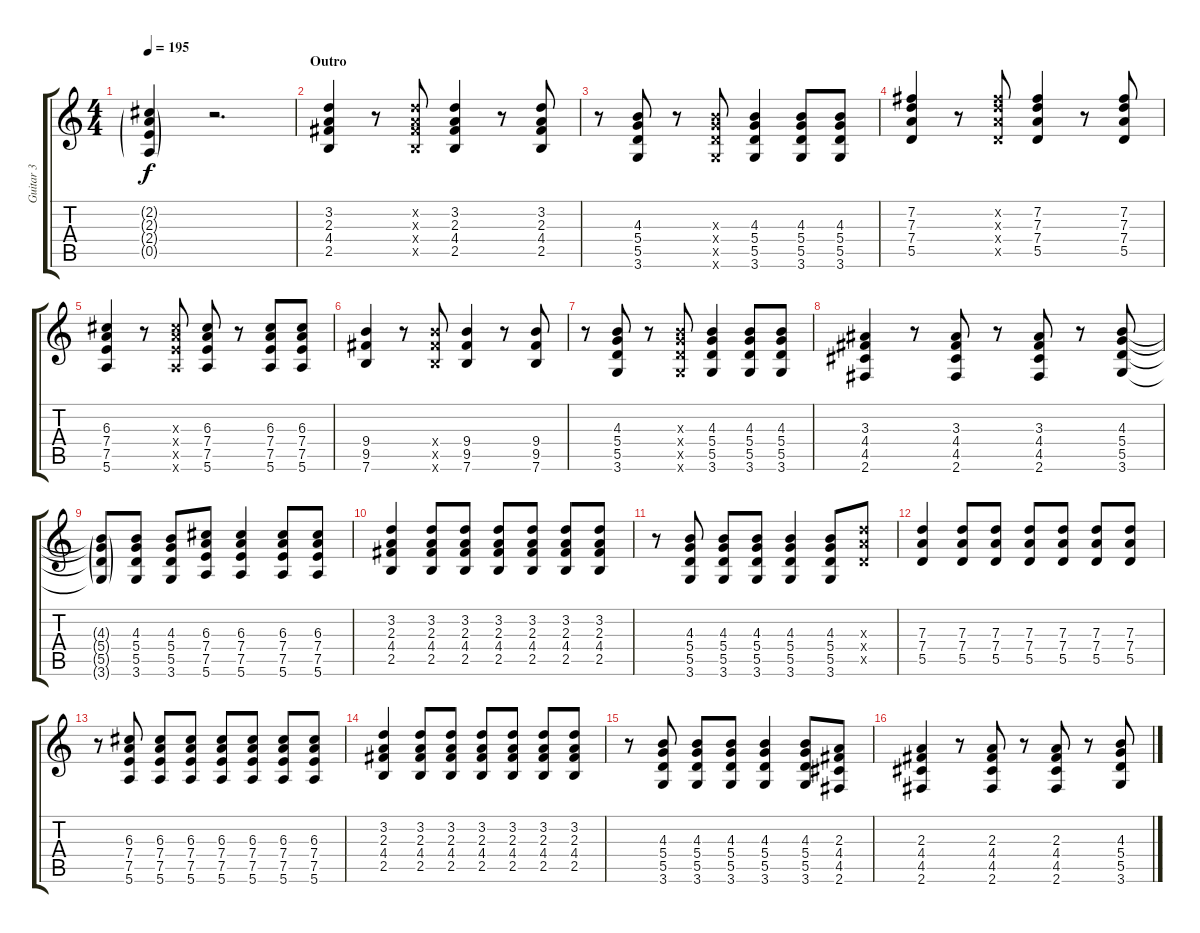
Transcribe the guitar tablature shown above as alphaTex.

\track ("Guitar 3" "Guitar 3") {instrument electricguitarclean}
\staff {score tabs}
\tuning (E4 B3 G3 D3 A2 E2) {hide}
\ts (4 4)
\tempo 195
\clef g2
\ks c
(2.2{g t} 2.3{g t} 2.4{g t} 0.5{g t}).4{dy f} r.2{d} |
\section ("" "Outro")
(3.2 2.3 4.4 2.5).4 r.8 (3.2{x} 2.3{x} 4.4{x} 2.5{x}).8 (3.2 2.3 4.4 2.5).4 r.8 (3.2 2.3 4.4 2.5).8 |
r.8 (4.3 5.4 5.5 3.6).8 r.8 (4.3{x} 5.4{x} 5.5{x} 3.6{x}).8 (4.3 5.4 5.5 3.6).4 (4.3 5.4 5.5 3.6).8 (4.3 5.4 5.5 3.6).8 |
(7.2 7.3 7.4 5.5).4 r.8 (7.2{x} 7.3{x} 7.4{x} 5.5{x}).8 (7.2 7.3 7.4 5.5).4 r.8 (7.2 7.3 7.4 5.5).8 |
(6.3 7.4 7.5 5.6).4 r.8 (6.3{x} 7.4{x} 7.5{x} 5.6{x}).8 (6.3 7.4 7.5 5.6).8 r.8 (6.3 7.4 7.5 5.6).8 (6.3 7.4 7.5 5.6).8 |
(9.4 9.5 7.6).4 r.8 (9.4{x} 9.5{x} 7.6{x}).8 (9.4 9.5 7.6).4 r.8 (9.4 9.5 7.6).8 |
r.8 (4.3 5.4 5.5 3.6).8 r.8 (4.3{x} 5.4{x} 5.5{x} 3.6{x}).8 (4.3 5.4 5.5 3.6).4 (4.3 5.4 5.5 3.6).8 (4.3 5.4 5.5 3.6).8 |
(3.3 4.4 4.5 2.6).4 r.8 (3.3 4.4 4.5 2.6).8 r.8 (3.3 4.4 4.5 2.6).8 r.8 (4.3 5.4 5.5 3.6).8 |
(4.3{g t} 5.4{g t} 5.5{g t} 3.6{g t}).8 (4.3 5.4 5.5 3.6).8 (4.3 5.4 5.5 3.6).8 (6.3 7.4 7.5 5.6).8 (6.3 7.4 7.5 5.6).4 (6.3 7.4 7.5 5.6).8 (6.3 7.4 7.5 5.6).8 |
(3.2 2.3 4.4 2.5).4 (3.2 2.3 4.4 2.5).8 (3.2 2.3 4.4 2.5).8 (3.2 2.3 4.4 2.5).8 (3.2 2.3 4.4 2.5).8 (3.2 2.3 4.4 2.5).8 (3.2 2.3 4.4 2.5).8 |
r.8 (4.3 5.4 5.5 3.6).8 (4.3 5.4 5.5 3.6).8 (4.3 5.4 5.5 3.6).8 (4.3 5.4 5.5 3.6).4 (4.3 5.4 5.5 3.6).8 (7.3{x} 7.4{x} 5.5{x}).8 |
(7.3 7.4 5.5).4 (7.3 7.4 5.5).8 (7.3 7.4 5.5).8 (7.3 7.4 5.5).8 (7.3 7.4 5.5).8 (7.3 7.4 5.5).8 (7.3 7.4 5.5).8 |
r.8 (6.3 7.4 7.5 5.6).8 (6.3 7.4 7.5 5.6).8 (6.3 7.4 7.5 5.6).8 (6.3 7.4 7.5 5.6).8 (6.3 7.4 7.5 5.6).8 (6.3 7.4 7.5 5.6).8 (6.3 7.4 7.5 5.6).8 |
(3.2 2.3 4.4 2.5).4 (3.2 2.3 4.4 2.5).8 (3.2 2.3 4.4 2.5).8 (3.2 2.3 4.4 2.5).8 (3.2 2.3 4.4 2.5).8 (3.2 2.3 4.4 2.5).8 (3.2 2.3 4.4 2.5).8 |
r.8 (4.3 5.4 5.5 3.6).8 (4.3 5.4 5.5 3.6).8 (4.3 5.4 5.5 3.6).8 (4.3 5.4 5.5 3.6).4 (4.3 5.4 5.5 3.6).8 (2.3 4.4 4.5 2.6).8 |
(2.3 4.4 4.5 2.6).4 r.8 (2.3 4.4 4.5 2.6).8 r.8 (2.3 4.4 4.5 2.6).8 r.8 (4.3 5.4 5.5 3.6).8
